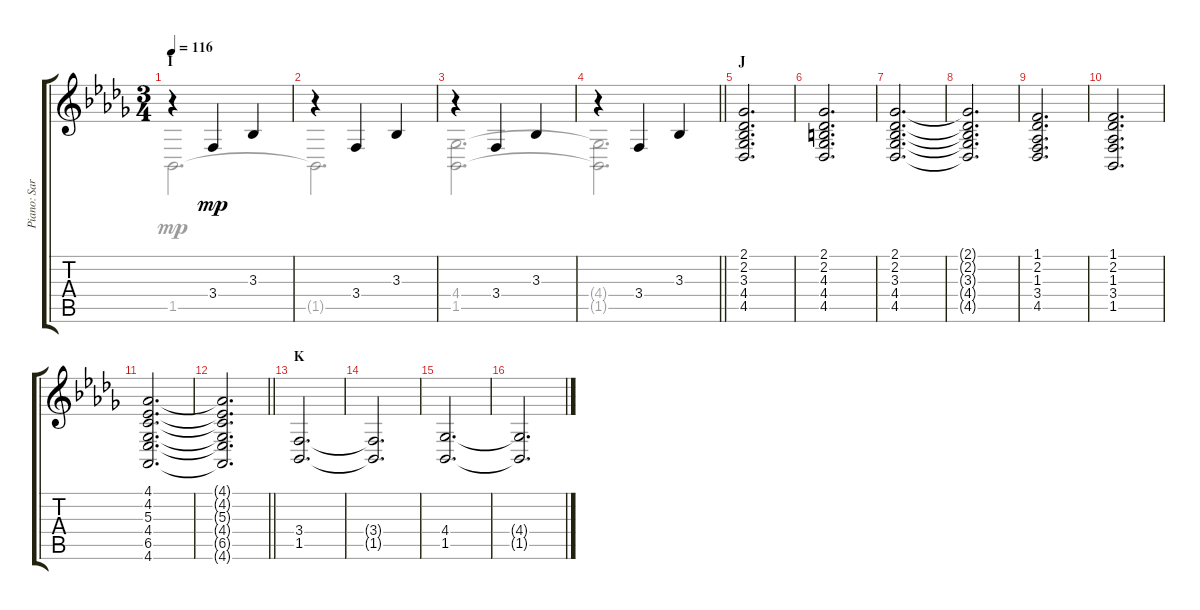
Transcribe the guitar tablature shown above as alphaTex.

\track ("Piano: Sarah" "Piano: Sar") {instrument electricpiano1}
\staff {score tabs}
\tuning (E4 B3 G3 D3 A2 E2) {hide}
\voice
\ts (3 4)
\section ("" "I")
\tempo 116
\clef g2
\ks db
r.4{dy mp} 3.4.4 3.3.4 |
r.4 3.4.4 3.3.4 |
r.4 3.4.4 3.3.4 |
\barLineRight lightlight
r.4 3.4.4 3.3.4 |
\section ("" "J")
(2.1 2.2 3.3 4.4 4.5).2{d} |
(2.1 2.2 4.3 4.4 4.5).2{d} |
(2.1 2.2 3.3 4.4 4.5).2{d} |
(2.1{t} 2.2{t} 3.3{t} 4.4{t} 4.5{t}).2{d} |
(1.1 2.2 1.3 3.4 4.5).2{d} |
(1.1 2.2 1.3 3.4 1.5).2{d} |
(4.1 4.2 5.3 4.4 6.5 4.6).2{d} |
\barLineRight lightlight
(4.1{t} 4.2{t} 5.3{t} 4.4{t} 6.5{t} 4.6{t}).2{d} |
\section ("" "K")
(3.4 1.5).2{d} |
(3.4{t} 1.5{t}).2{d} |
(4.4 1.5).2{d} |
(4.4{t} 1.5{t}).2{d}
\voice
\clef g2
\ottava regular
\simile none
\ks db
1.5.2{d dy mp} |
1.5{t}.2{d} |
(4.4 1.5).2{d} |
\barLineRight lightlight
(4.4{t} 1.5{t}).2{d} |
|
|
|
|
|
|
|
\barLineRight lightlight
|
|
|
|
